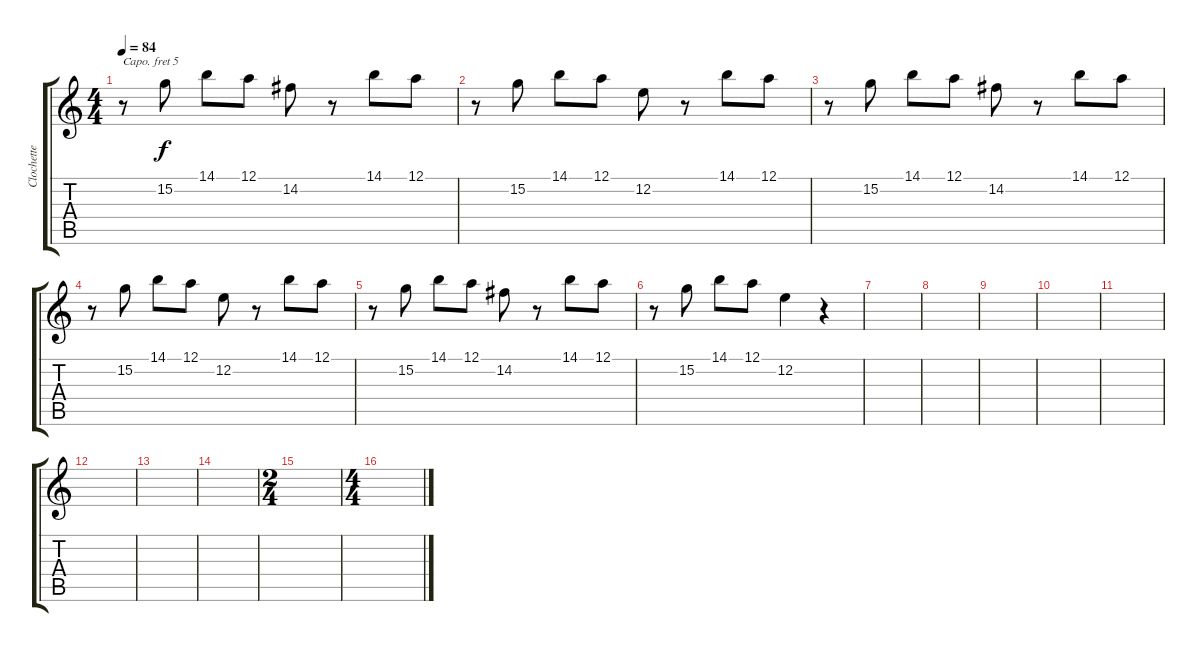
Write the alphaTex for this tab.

\track ("Clochette" "Clochette") {instrument vibraphone}
\staff {score tabs}
\capo 5
\tuning (E4 B3 G3 D3 A2 E2) {hide}
\ts (4 4)
\tempo 84
\clef g2
\ks c
r.8{dy f} 15.2.8 14.1.8 12.1.8 14.2.8 r.8 14.1.8 12.1.8 |
r.8 15.2.8 14.1.8 12.1.8 12.2.8 r.8 14.1.8 12.1.8 |
r.8 15.2.8 14.1.8 12.1.8 14.2.8 r.8 14.1.8 12.1.8 |
r.8 15.2.8 14.1.8 12.1.8 12.2.8 r.8 14.1.8 12.1.8 |
r.8 15.2.8 14.1.8 12.1.8 14.2.8 r.8 14.1.8 12.1.8 |
r.8 15.2.8 14.1.8 12.1.8 12.2.4 r.4 |
|
|
|
|
|
|
|
|
\ts (2 4)
|
\ts (4 4)
